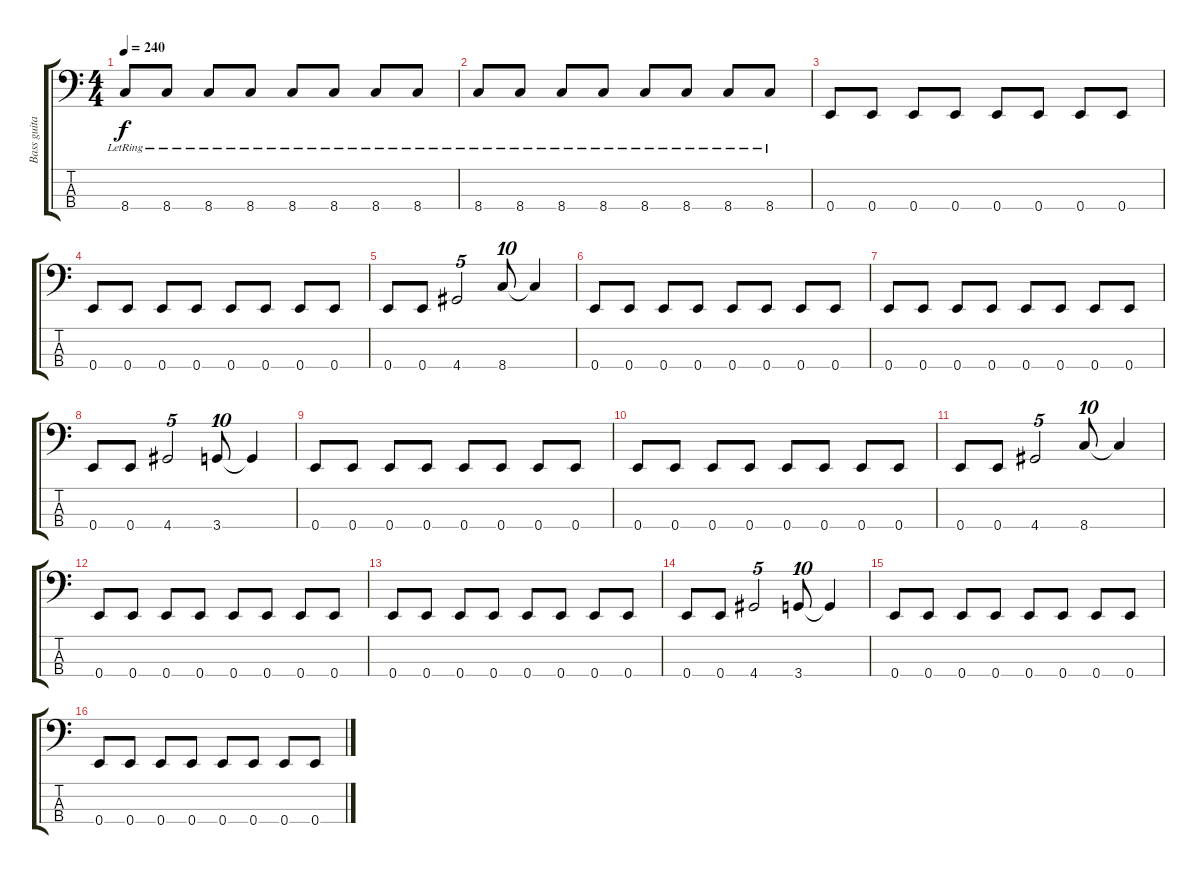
\track ("Bass guitar" "Bass guita") {instrument electricbassfinger}
\staff {score tabs}
\tuning (G2 D2 A1 E1) {hide}
\ts (4 4)
\tempo 240
\clef f4
\ks c
8.4{lr}.8{dy f} 8.4{lr}.8 8.4{lr}.8 8.4{lr}.8 8.4{lr}.8 8.4{lr}.8 8.4{lr}.8 8.4{lr}.8 |
8.4{lr}.8 8.4{lr}.8 8.4{lr}.8 8.4{lr}.8 8.4{lr}.8 8.4{lr}.8 8.4{lr}.8 8.4{lr}.8 |
0.4.8 0.4.8 0.4.8 0.4.8 0.4.8 0.4.8 0.4.8 0.4.8 |
0.4.8 0.4.8 0.4.8 0.4.8 0.4.8 0.4.8 0.4.8 0.4.8 |
0.4.8 0.4.8 4.4.2{tu (5 4)} 8.4.8{tu (10 8)} 8.4{t}.4 |
0.4.8 0.4.8 0.4.8 0.4.8 0.4.8 0.4.8 0.4.8 0.4.8 |
0.4.8 0.4.8 0.4.8 0.4.8 0.4.8 0.4.8 0.4.8 0.4.8 |
0.4.8 0.4.8 4.4.2{tu (5 4)} 3.4.8{tu (10 8)} 3.4{t}.4 |
0.4.8 0.4.8 0.4.8 0.4.8 0.4.8 0.4.8 0.4.8 0.4.8 |
0.4.8 0.4.8 0.4.8 0.4.8 0.4.8 0.4.8 0.4.8 0.4.8 |
0.4.8 0.4.8 4.4.2{tu (5 4)} 8.4.8{tu (10 8)} 8.4{t}.4 |
0.4.8 0.4.8 0.4.8 0.4.8 0.4.8 0.4.8 0.4.8 0.4.8 |
0.4.8 0.4.8 0.4.8 0.4.8 0.4.8 0.4.8 0.4.8 0.4.8 |
0.4.8 0.4.8 4.4.2{tu (5 4)} 3.4.8{tu (10 8)} 3.4{t}.4 |
0.4.8 0.4.8 0.4.8 0.4.8 0.4.8 0.4.8 0.4.8 0.4.8 |
0.4.8 0.4.8 0.4.8 0.4.8 0.4.8 0.4.8 0.4.8 0.4.8
